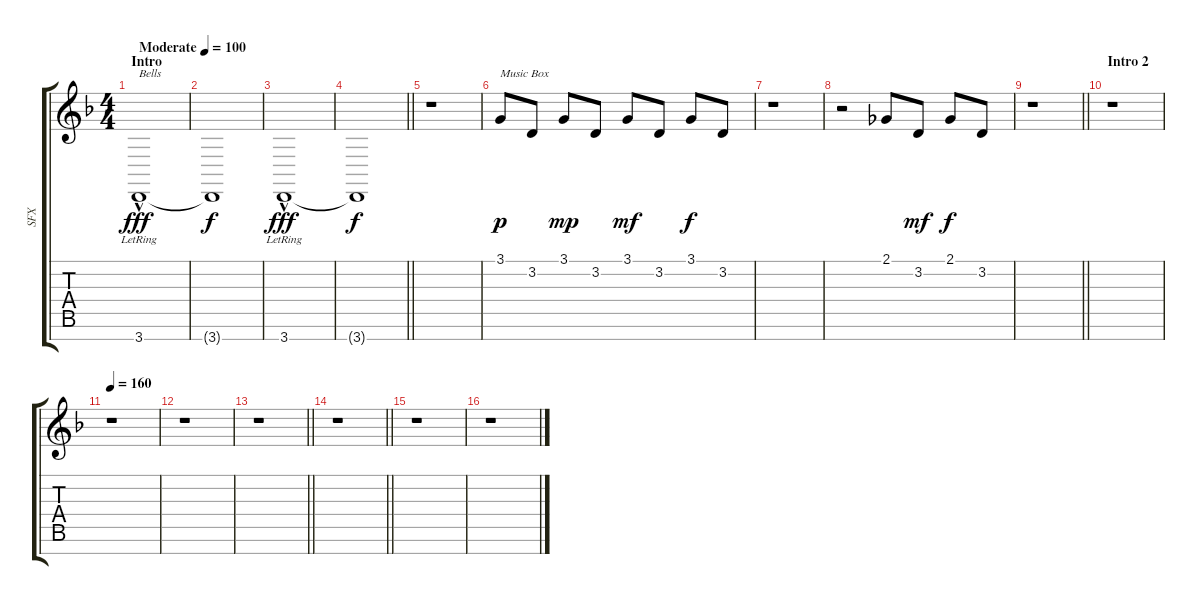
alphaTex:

\track ("SFX" "SFX") {instrument glockenspiel}
\staff {score tabs}
\tuning (E4 B3 G3 D3 A2 E2 B1) {hide}
\ts (4 4)
\section ("" "Intro")
\tempo (100 "Moderate")
\clef g2
\ks dminor
3.7{hac lr}.1{txt "Bells" dy fff instrument glockenspiel} |
3.7{t}.1{dy f} |
3.7{hac lr}.1{dy fff} |
\barLineRight lightlight
3.7{t}.1{dy f} |
\section ("" "")
r.1 |
3.1.8{txt "Music Box" dy p instrument musicbox} 3.2.8 3.1.8{dy mp} 3.2.8 3.1.8{dy mf} 3.2.8 3.1.8{dy f} 3.2.8 |
r.1 |
r.2 2.1.8 3.2.8{dy mf} 2.1.8{dy f} 3.2.8 |
\barLineRight lightlight
r.1 |
\section ("" "Intro 2")
r.1 |
\tempo 160
r.1 |
r.1 |
\barLineRight lightlight
r.1 |
\barLineRight lightlight
r.1 |
\section ("" "")
r.1 |
r.1
